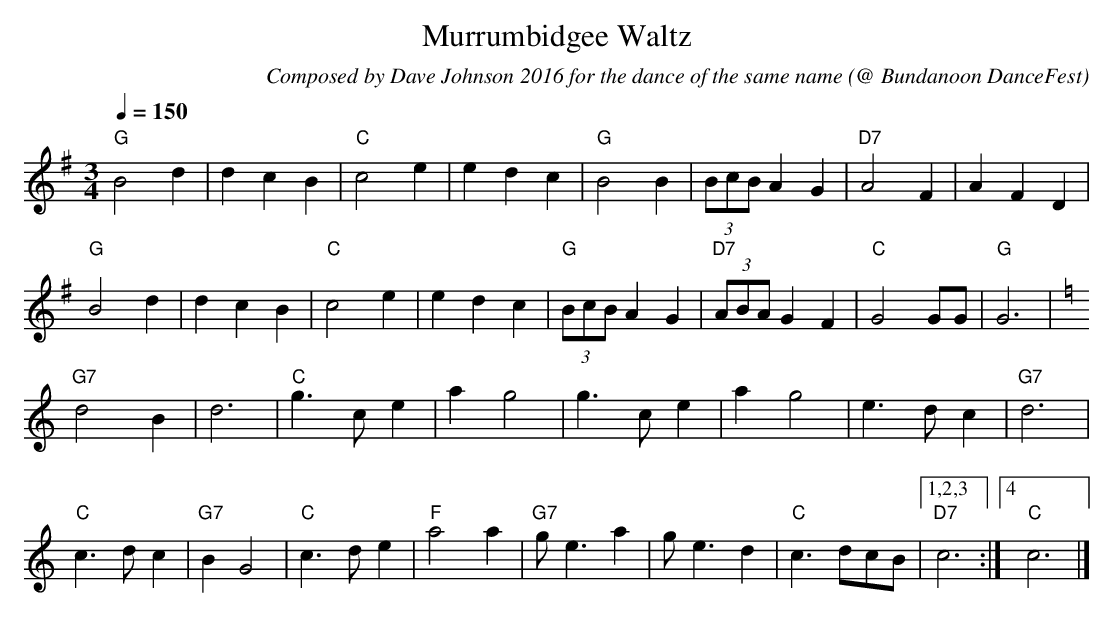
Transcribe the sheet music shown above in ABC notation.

X:1
T:Murrumbidgee Waltz
C:Composed by Dave Johnson 2016 for the dance of the same name (@ Bundanoon DanceFest)
M:3/4
L:1/4
Q:150
K:G
"G"B2d|dcB|"C"c2e|edc|"G"B2B|(3B/c/B/AG|"D7"A2F|AFD|
"G"B2d|dcB|"C"c2e|edc|"G"(3B/c/B/AG|"D7"(3A/B/A/GF|"C"G2G/G/|"G"G3|
K:C
"G7"d2B|d3|"C"g>ce|ag2|g>ce|ag2|e>dc|"G7"d3|
"C"c>dc|"G7"BG2|"C"c>de|"F"a2a|"G7"g<ea|g<ed|"C"c>dc/B/|1,2,3"D7"c3:|4"C"c3|]
